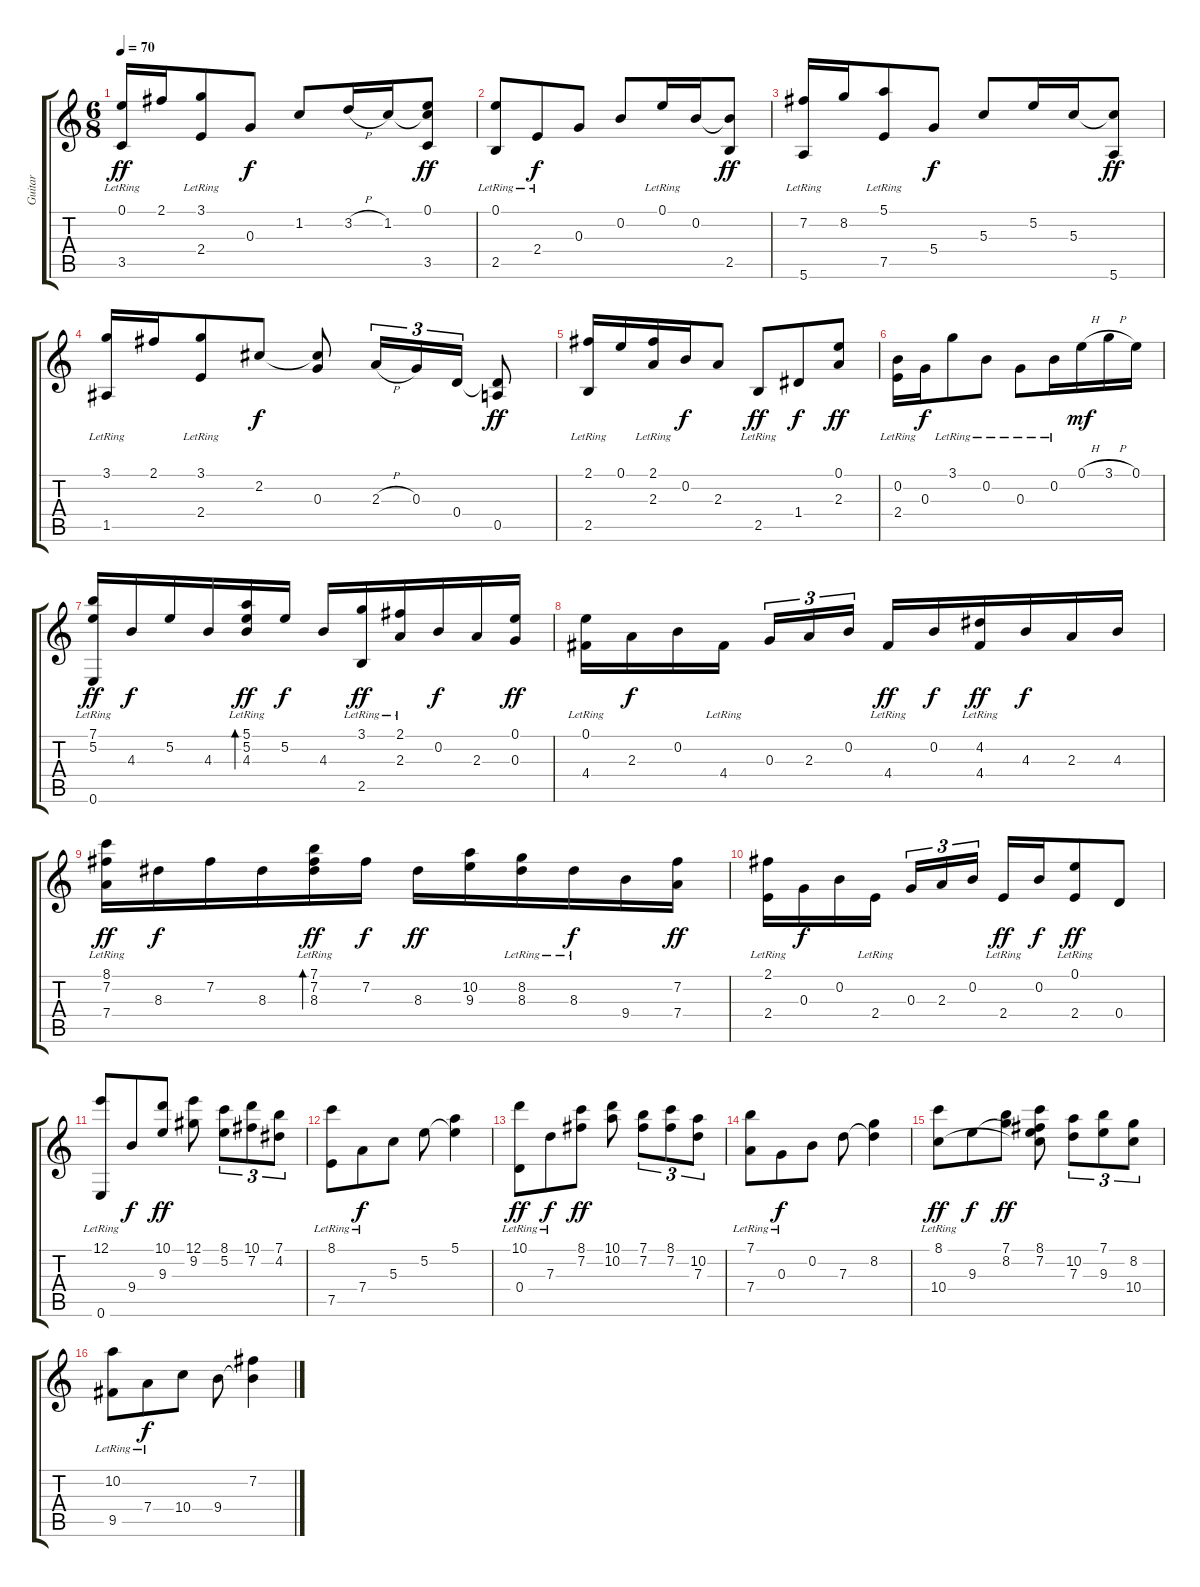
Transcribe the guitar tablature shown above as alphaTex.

\track ("Guitar" "Guitar") {instrument acousticguitarnylon}
\staff {score tabs}
\tuning (E4 B3 G3 D3 A2 E2) {hide}
\ts (6 8)
\tempo 70
\clef g2
\ks c
(0.1 3.5{lr}).16{dy ff} 2.1.16 (3.1{lr} 2.4{lr}).8 0.3.8{dy f} 1.2.8 3.2{h}.16 1.2.16 (0.1 1.2{t} 3.5).8{dy ff} |
(0.1{lr} 2.5{lr}).8 2.4{lr}.8{dy f} 0.3.8 0.2.8 0.1{lr}.16 0.2.16 (0.2{t} 2.5).8{dy ff} |
(7.2 5.6{lr}).16 8.2.16 (5.1{lr} 7.5{lr}).8 5.4.8{dy f} 5.3.8 5.2.16 5.3.16 (5.3{t} 5.6).8{dy ff} |
(3.1 1.5{lr}).16 2.1.16 (3.1{lr} 2.4{lr}).8 2.2.8{dy f} (2.2{t} 0.3).8 2.3{h}.16{tu (3 2)} 0.3.16{tu (3 2)} 0.4.16{tu (3 2)} (0.4{t} 0.5).8{dy ff} |
(2.1 2.5{lr}).16 0.1.16 (2.1{lr} 2.3{lr}).16 0.2.16{dy f} 2.3.8 2.5{lr}.8{dy ff} 1.4.8{dy f} (0.1 2.3).8{dy ff} |
(0.2{lr} 2.4{lr}).16 0.3.16{dy f} 3.1{lr}.8 0.2{lr}.8 0.3{lr}.8 0.2{lr}.16 0.1{h}.16{dy mf} 3.1{h}.16 0.1.16 |
(7.1{lr} 5.2{lr} 0.6{lr}).16{dy ff} 4.3.16{dy f} 5.2.16 4.3.16 (5.1{lr} 5.2 4.3{lr}).16{bd 60 dy ff} 5.2.16{dy f} 4.3.16 (3.1 2.5{lr}).16{dy ff} (2.1{lr} 2.3{lr}).16 0.2.16{dy f} 2.3.16 (0.1 0.3).16{dy ff} |
(0.1{lr} 4.4{lr}).16 2.3.16{dy f} 0.2.16 4.4{lr}.16{beam splitsecondary} 0.3.16{tu (3 2)} 2.3.16{tu (3 2)} 0.2.16{tu (3 2)} 4.4{lr}.16{dy ff} 0.2.16{dy f} (4.2{lr} 4.4{lr}).16{dy ff} 4.3.16{dy f} 2.3.16 4.3.16 |
(8.1{lr} 7.2{lr} 7.4{lr}).16{dy ff} 8.3.16{dy f} 7.2.16 8.3.16 (7.1{lr} 7.2 8.3{lr}).16{bd 60 dy ff} 7.2.16{dy f} 8.3.16{dy ff} (10.2 9.3).16 (8.2{lr} 8.3).16 8.3{lr}.16{dy f} 9.4.16 (7.2 7.4).16{dy ff} |
(2.1{lr} 2.4{lr}).16 0.3.16{dy f} 0.2.16 2.4{lr}.16{beam splitsecondary} 0.3.16{tu (3 2)} 2.3.16{tu (3 2)} 0.2.16{tu (3 2)} 2.4{lr}.16{dy ff} 0.2.16{dy f} (0.1{lr} 2.4).8{dy ff} 0.4.8 |
(12.1{lr} 0.6{lr}).8 9.4.8{dy f} (10.1 9.3).8{dy ff} (12.1 9.2).8 (8.1 5.2).8{tu (3 2)} (10.1 7.2).8{tu (3 2)} (7.1 4.2).8{tu (3 2)} |
(8.1{lr} 7.5{lr}).8 7.4{lr}.8{dy f} 5.3.8 5.2.8 (5.1 5.2{t}).4 |
(10.1{lr} 0.4{lr}).8{dy ff} 7.3{lr}.8{dy f} (8.1 7.2).8{dy ff} (10.1 10.2).8 (7.1 7.2).8{tu (3 2)} (8.1 7.2).8{tu (3 2)} (10.2 7.3).8{tu (3 2)} |
(7.1{lr} 7.4{lr}).8 0.3{lr}.8{dy f} 0.2.8 7.3.8 (8.2 7.3{t}).4 |
(8.1{lr} 10.4).8{dy ff} 9.3.8{dy f} (7.1 8.2).8{dy ff} (8.1 7.2 9.3{t} 10.4{t}).8 (10.2 7.3).8{tu (3 2)} (7.1 9.3).8{tu (3 2)} (8.2 10.4).8{tu (3 2)} |
(10.2{lr} 9.5{lr}).8 7.4{lr}.8{dy f} 10.4.8 9.4.8 (7.2 9.4{t}).4
